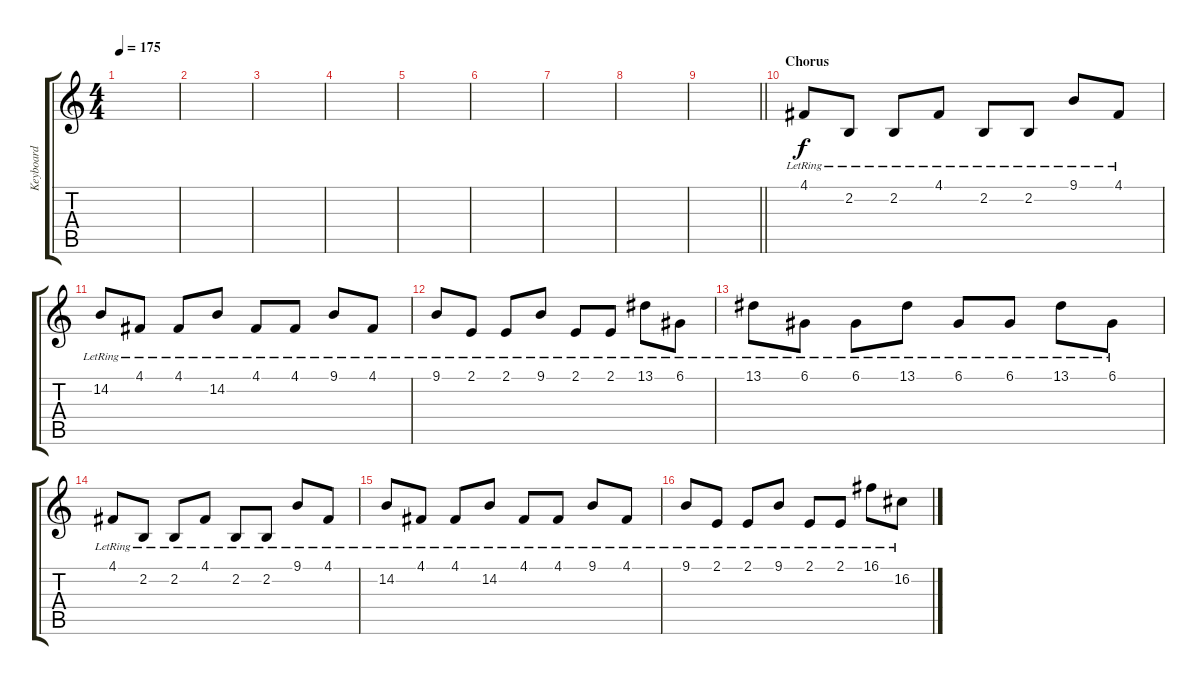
\track ("Keyboard" "Keyboard") {instrument lead2sawtooth}
\staff {score tabs}
\tuning (D4 A3 F3 C3 G2 C2) {hide}
\ts (4 4)
\tempo 175
\clef g2
\ks c
|
|
|
|
|
|
|
|
\barLineRight lightlight
|
\section ("" "Chorus")
4.1{lr}.8{volume 12 instrument acousticgrandpiano} 2.2{lr}.8 2.2{lr}.8 4.1{lr}.8 2.2{lr}.8 2.2{lr}.8 9.1{lr}.8 4.1{lr}.8 |
14.2{lr}.8 4.1{lr}.8 4.1{lr}.8 14.2{lr}.8 4.1{lr}.8 4.1{lr}.8 9.1{lr}.8 4.1{lr}.8 |
9.1{lr}.8 2.1{lr}.8 2.1{lr}.8 9.1{lr}.8 2.1{lr}.8 2.1{lr}.8 13.1{lr}.8 6.1{lr}.8 |
13.1{lr}.8 6.1{lr}.8 6.1{lr}.8 13.1{lr}.8 6.1{lr}.8 6.1{lr}.8 13.1{lr}.8 6.1{lr}.8 |
4.1{lr}.8{volume 12 instrument acousticgrandpiano} 2.2{lr}.8 2.2{lr}.8 4.1{lr}.8 2.2{lr}.8 2.2{lr}.8 9.1{lr}.8 4.1{lr}.8 |
14.2{lr}.8 4.1{lr}.8 4.1{lr}.8 14.2{lr}.8 4.1{lr}.8 4.1{lr}.8 9.1{lr}.8 4.1{lr}.8 |
9.1{lr}.8 2.1{lr}.8 2.1{lr}.8 9.1{lr}.8 2.1{lr}.8 2.1{lr}.8 16.1{lr}.8 16.2{lr}.8
